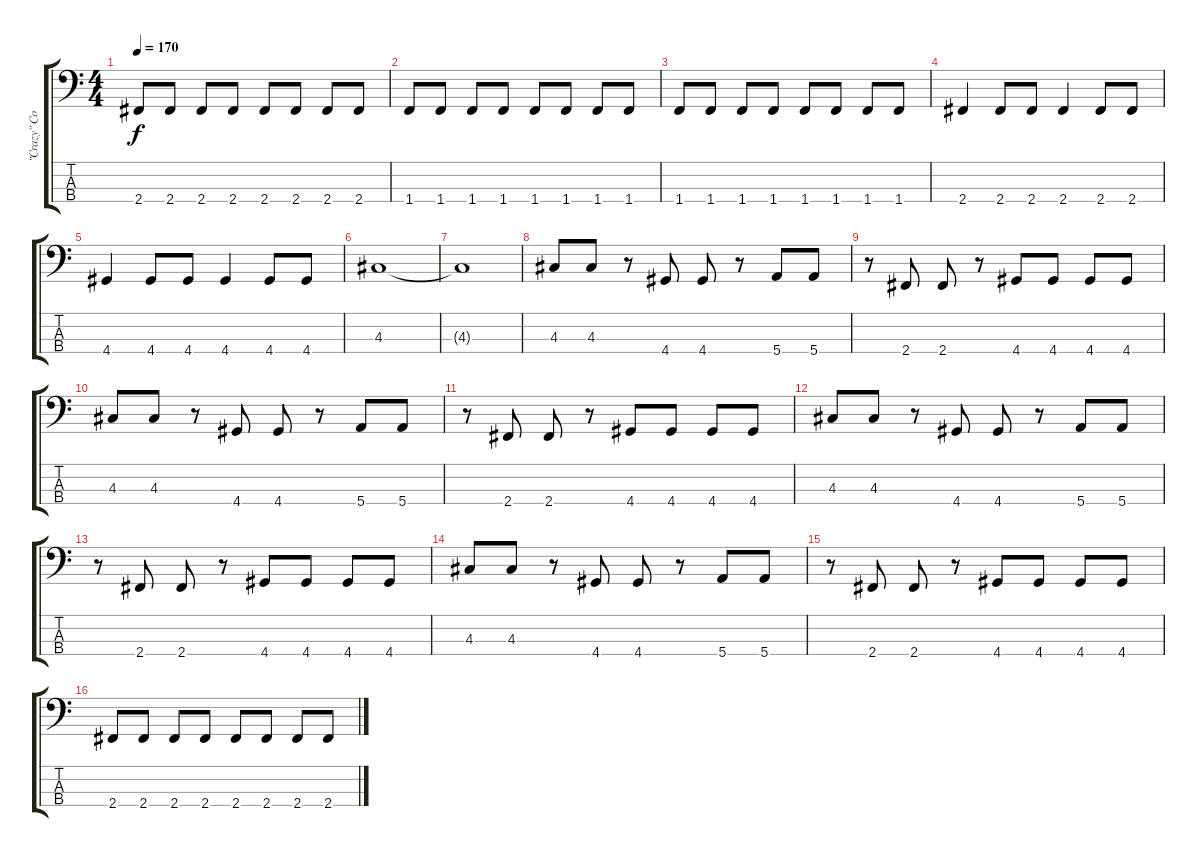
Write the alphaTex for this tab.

\track ("\"Crazy\" Cool Joe (Bass)" "\"Crazy\" Co") {instrument electricbasspick}
\staff {score tabs}
\tuning (G2 D2 A1 E1) {hide}
\ts (4 4)
\tempo 170
\clef f4
\ks c
2.4.8{dy f} 2.4.8 2.4.8 2.4.8 2.4.8 2.4.8 2.4.8 2.4.8 |
1.4.8 1.4.8 1.4.8 1.4.8 1.4.8 1.4.8 1.4.8 1.4.8 |
1.4.8 1.4.8 1.4.8 1.4.8 1.4.8 1.4.8 1.4.8 1.4.8 |
2.4.4 2.4.8 2.4.8 2.4.4 2.4.8 2.4.8 |
4.4.4 4.4.8 4.4.8 4.4.4 4.4.8 4.4.8 |
4.3.1 |
4.3{t}.1 |
4.3.8 4.3.8 r.8 4.4.8 4.4.8 r.8 5.4.8 5.4.8 |
r.8 2.4.8 2.4.8 r.8 4.4.8 4.4.8 4.4.8 4.4.8 |
4.3.8 4.3.8 r.8 4.4.8 4.4.8 r.8 5.4.8 5.4.8 |
r.8 2.4.8 2.4.8 r.8 4.4.8 4.4.8 4.4.8 4.4.8 |
4.3.8 4.3.8 r.8 4.4.8 4.4.8 r.8 5.4.8 5.4.8 |
r.8 2.4.8 2.4.8 r.8 4.4.8 4.4.8 4.4.8 4.4.8 |
4.3.8 4.3.8 r.8 4.4.8 4.4.8 r.8 5.4.8 5.4.8 |
r.8 2.4.8 2.4.8 r.8 4.4.8 4.4.8 4.4.8 4.4.8 |
2.4.8 2.4.8 2.4.8 2.4.8 2.4.8 2.4.8 2.4.8 2.4.8
